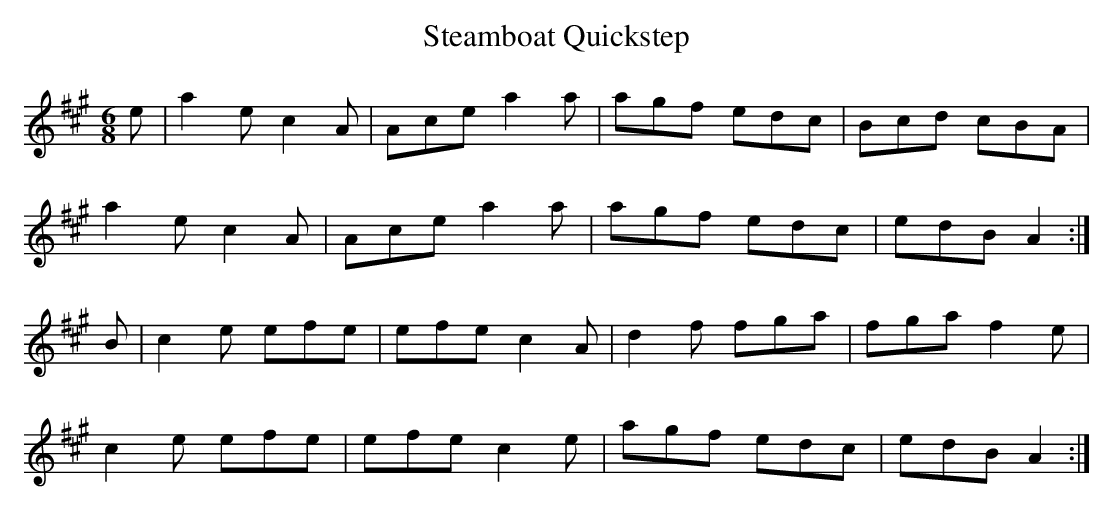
X:1
T:Steamboat Quickstep
M:6/8
L:1/8
K:A
e|a2e c2A|Ace a2a|agf edc|Bcd cBA|!
a2e c2A|Ace a2a|agf edc|edB A2:|!
B|c2e efe|efe c2A|d2f fga|fga f2e|!
c2e efe|efe c2e|agf edc|edB A2:|!
